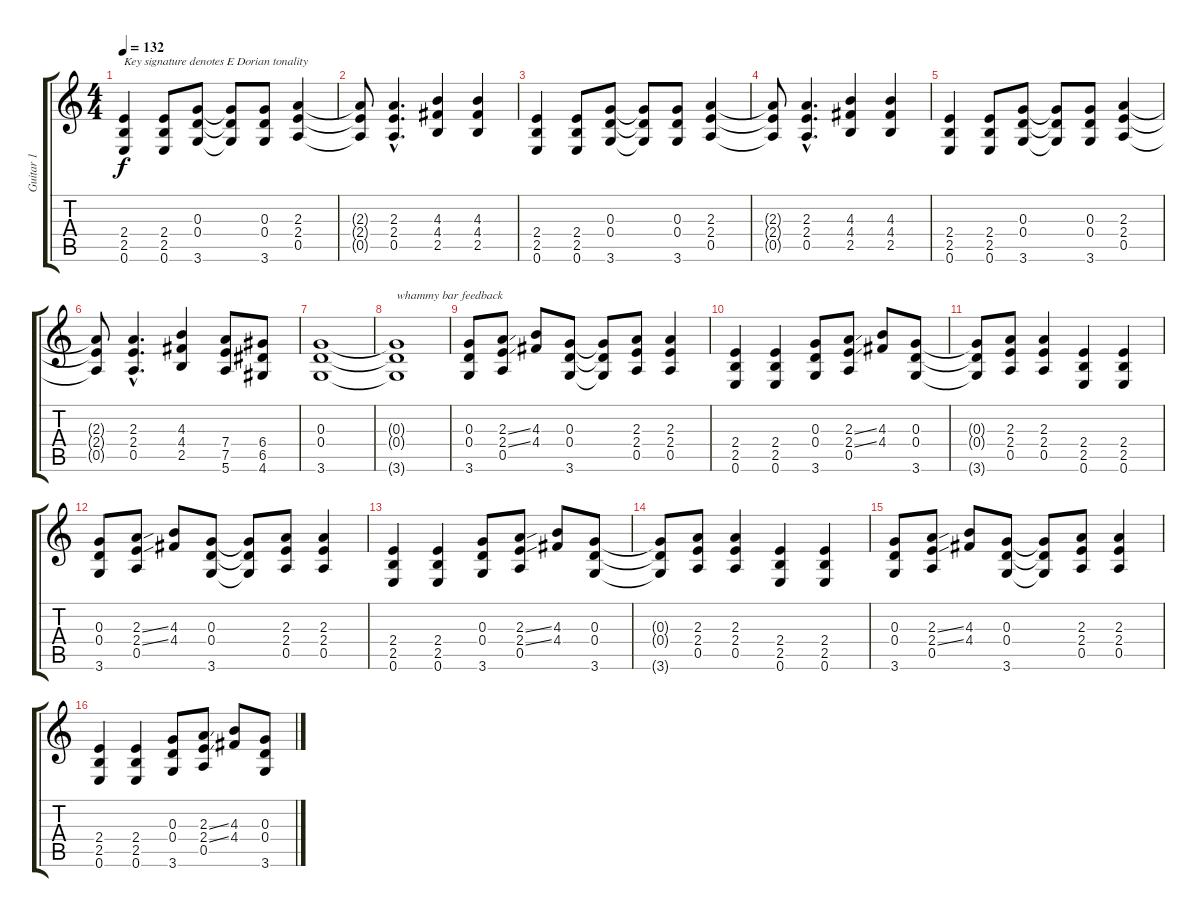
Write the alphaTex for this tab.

\track ("Guitar 1" "Guitar 1") {instrument overdrivenguitar}
\staff {score tabs}
\tuning (E4 B3 G3 D3 A2 E2) {hide}
\ts (4 4)
\tempo 132
\clef g2
\ks c
(2.4 2.5 0.6).4{txt "Key signature denotes E Dorian tonality" dy f instrument overdrivenguitar} (2.4 2.5 0.6).8 (0.3 0.4 3.6).8 (0.3{t} 0.4{t} 3.6{t}).8 (0.3 0.4 3.6).8 (2.3 2.4 0.5).4 |
(2.3{t} 2.4{t} 0.5{t}).8 (2.3{hac} 2.4{hac} 0.5{hac}).4{d} (4.3 4.4 2.5).4 (4.3 4.4 2.5).4 |
(2.4 2.5 0.6).4 (2.4 2.5 0.6).8 (0.3 0.4 3.6).8 (0.3{t} 0.4{t} 3.6{t}).8 (0.3 0.4 3.6).8 (2.3 2.4 0.5).4 |
(2.3{t} 2.4{t} 0.5{t}).8 (2.3{hac} 2.4{hac} 0.5{hac}).4{d} (4.3 4.4 2.5).4 (4.3 4.4 2.5).4 |
(2.4 2.5 0.6).4 (2.4 2.5 0.6).8 (0.3 0.4 3.6).8 (0.3{t} 0.4{t} 3.6{t}).8 (0.3 0.4 3.6).8 (2.3 2.4 0.5).4 |
(2.3{t} 2.4{t} 0.5{t}).8 (2.3{hac} 2.4{hac} 0.5{hac}).4{d} (4.3 4.4 2.5).4 (7.4 7.5 5.6).8 (6.4 6.5 4.6).8 |
(0.3 0.4 3.6).1 |
(0.3{t} 0.4{t} 3.6{t}).1{txt "whammy bar feedback"} |
(0.3 0.4 3.6).8 (2.3{ss} 2.4{ss} 0.5).8 (4.3 4.4).8 (0.3 0.4 3.6).8 (0.3{t} 0.4{t} 3.6{t}).8 (2.3 2.4 0.5).8 (2.3 2.4 0.5).4 |
(2.4 2.5 0.6).4 (2.4 2.5 0.6).4 (0.3 0.4 3.6).8 (2.3{ss} 2.4{ss} 0.5).8 (4.3 4.4).8 (0.3 0.4 3.6).8 |
(0.3{t} 0.4{t} 3.6{t}).8 (2.3 2.4 0.5).8 (2.3 2.4 0.5).4 (2.4 2.5 0.6).4 (2.4 2.5 0.6).4 |
(0.3 0.4 3.6).8 (2.3{ss} 2.4{ss} 0.5).8 (4.3 4.4).8 (0.3 0.4 3.6).8 (0.3{t} 0.4{t} 3.6{t}).8 (2.3 2.4 0.5).8 (2.3 2.4 0.5).4 |
(2.4 2.5 0.6).4 (2.4 2.5 0.6).4 (0.3 0.4 3.6).8 (2.3{ss} 2.4{ss} 0.5).8 (4.3 4.4).8 (0.3 0.4 3.6).8 |
(0.3{t} 0.4{t} 3.6{t}).8 (2.3 2.4 0.5).8 (2.3 2.4 0.5).4 (2.4 2.5 0.6).4 (2.4 2.5 0.6).4 |
(0.3 0.4 3.6).8 (2.3{ss} 2.4{ss} 0.5).8 (4.3 4.4).8 (0.3 0.4 3.6).8 (0.3{t} 0.4{t} 3.6{t}).8 (2.3 2.4 0.5).8 (2.3 2.4 0.5).4 |
(2.4 2.5 0.6).4 (2.4 2.5 0.6).4 (0.3 0.4 3.6).8 (2.3{ss} 2.4{ss} 0.5).8 (4.3 4.4).8 (0.3 0.4 3.6).8
